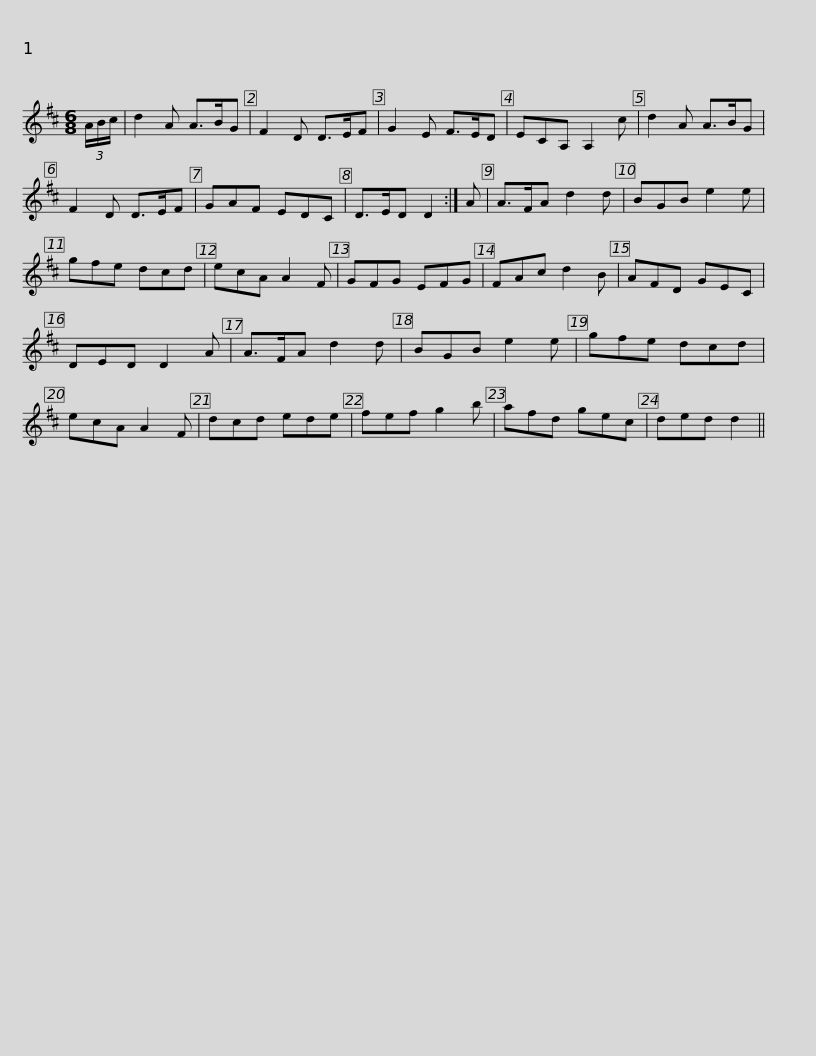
X:1
L:1/8
M:6/8
I:linebreak $
K:D
V:1 treble
V:1
 (3A/B/c/ | d2 A A>BG | F2 D D>EF | G2 E F>ED | ECA, A,2 c | %5
 d2 A A>BG | F2 D D>EF |$ GAF EDC | D>ED D2 :| A | %10
 A>FA d2 d | BGB e2 e | gfe dcd | ecA A2 F | GFG EFG |$ %15
 FAc d2 B | AFD GEC | DED D2 A | A>FA d2 d | BGB e2 e | %20
 gfe dcd | ecA A2 F | dcd ede |$ fef g2 b | afd gec | %25
 ded d2 || %26
